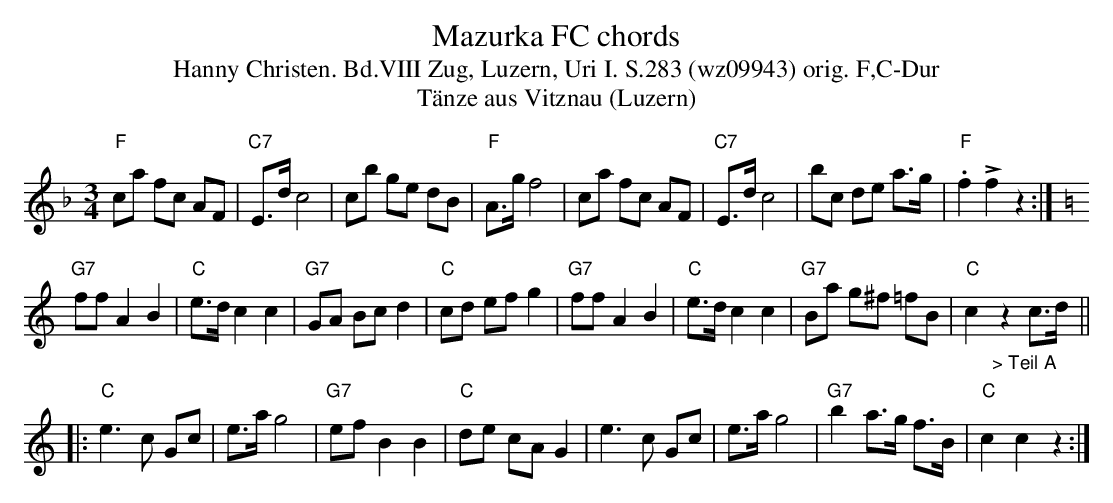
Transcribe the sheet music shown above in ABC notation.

X:1
T: Mazurka FC chords
T:Hanny Christen. Bd.VIII Zug, Luzern, Uri I. S.283 (wz09943) orig. F,C-Dur
T: T\"anze aus Vitznau (Luzern)
M:3/4
L:1/8
K:F %%MIDI gchordon
"F"ca fc AF | "C7"E>d c4 | cb ge dB | "F"A>g f4 | ca fc AF | "C7"E>d c4 | bc de a>g | "F".f2 +>+f2 z2 :|
K:C
"G7"ff A2B2 | "C"e>d c2c2 | "G7"GA Bc d2 | "C"cd ef g2 | "G7"ff A2B2 | "C"e>d c2c2 | "G7"Ba g^f =fB | "C"c2"_> Teil A"z2 c>d ||
|: "C"e3c Gc | e>a g4 | "G7"ef B2B2 | "C"de cA G2 | e3c Gc | e>a g4 | "G7"b2 a>g f>B | "C"c2c2z2 :|
